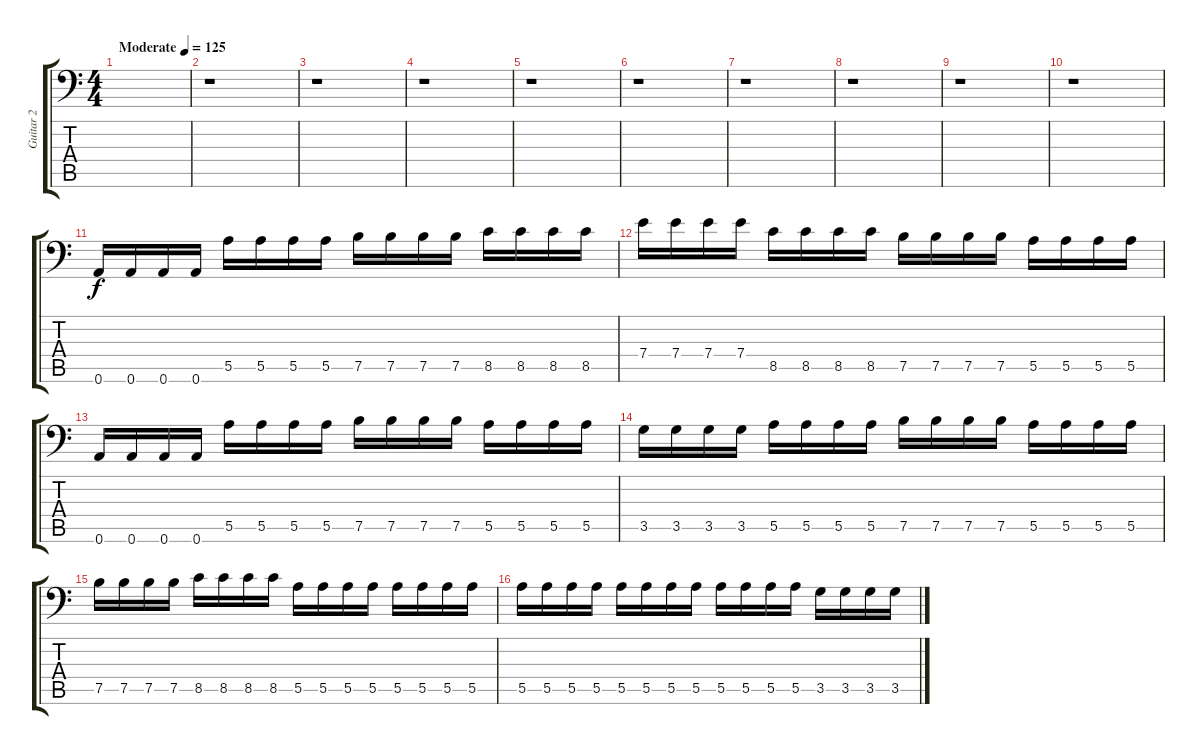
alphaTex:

\track ("Guitar 2" "Guitar 2") {instrument distortionguitar}
\staff {score tabs}
\tuning (B3 Gb3 D3 A2 E2 A1) {hide}
\ts (4 4)
\tempo (125 "Moderate")
\clef f4
\ks c
|
r.1 |
r.1 |
r.1 |
r.1 |
r.1 |
r.1 |
r.1 |
r.1 |
r.1 |
0.6.16{volume 12} 0.6.16 0.6.16 0.6.16 5.5.16 5.5.16 5.5.16 5.5.16 7.5.16 7.5.16 7.5.16 7.5.16 8.5.16 8.5.16 8.5.16 8.5.16 |
7.4.16 7.4.16 7.4.16 7.4.16 8.5.16 8.5.16 8.5.16 8.5.16 7.5.16 7.5.16 7.5.16 7.5.16 5.5.16 5.5.16 5.5.16 5.5.16 |
0.6.16 0.6.16 0.6.16 0.6.16 5.5.16 5.5.16 5.5.16 5.5.16 7.5.16 7.5.16 7.5.16 7.5.16 5.5.16 5.5.16 5.5.16 5.5.16 |
3.5.16 3.5.16 3.5.16 3.5.16 5.5.16 5.5.16 5.5.16 5.5.16 7.5.16 7.5.16 7.5.16 7.5.16 5.5.16 5.5.16 5.5.16 5.5.16 |
7.5.16 7.5.16 7.5.16 7.5.16 8.5.16 8.5.16 8.5.16 8.5.16 5.5.16 5.5.16 5.5.16 5.5.16 5.5.16 5.5.16 5.5.16 5.5.16 |
5.5.16 5.5.16 5.5.16 5.5.16 5.5.16 5.5.16 5.5.16 5.5.16 5.5.16 5.5.16 5.5.16 5.5.16 3.5.16 3.5.16 3.5.16 3.5.16
